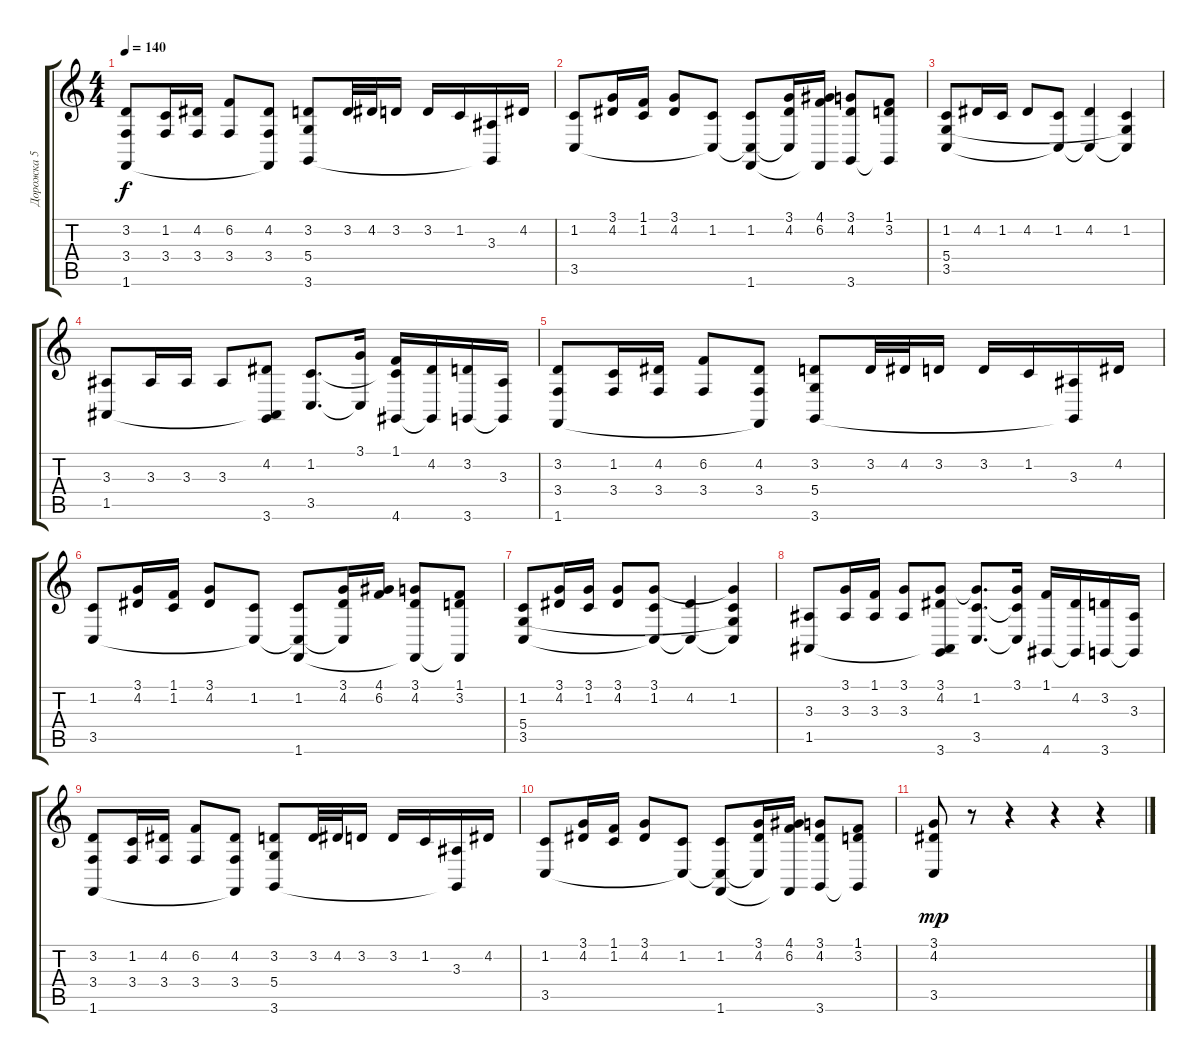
\track ("Дорожка 5" "Дорожка 5") {instrument accordion}
\staff {score tabs}
\tuning (E4 B3 G3 D3 A2 E2) {hide}
\ts (4 4)
\tempo 140
\clef g2
\ks c
(3.2 3.4 1.6).8{dy f} (1.2 3.4).16 (4.2 3.4).16 (6.2 3.4).8 (4.2 3.4 1.6{t}).8 (3.2 5.4 3.6).8 3.2.32 4.2.32 3.2.16 3.2.16 1.2.16 (3.3 3.6{t}).16 4.2.16 |
(1.2 3.5).8{volume 13} (3.1 4.2).16 (1.1 1.2).16 (3.1 4.2).8 (1.2 3.5{t}).8 (1.2 3.5{t} 1.6).8 (3.1 4.2 3.5{t}).16 (4.1 6.2 1.6{t}).16 (3.1 4.2 3.6).8 (1.1 3.2 3.6{t}).8 |
(1.2 5.4 3.5).8 4.2.16 1.2.16 4.2.8 (1.2 3.5{t}).8 (4.2 3.5{t}).4 (1.2 5.4{t} 3.5{t}).4 |
(3.3 1.5).8 3.3.16 3.3.16 3.3.8 (4.2 1.5{t} 3.6).8 (1.2 3.5).8{d} (3.1 3.5{t}).16 (1.1 1.2{t} 4.6).16 (4.2 4.6{t}).16 (3.2 3.6).16 (3.3 3.6{t}).16 |
(3.2 3.4 1.6).8 (1.2 3.4).16 (4.2 3.4).16 (6.2 3.4).8 (4.2 3.4 1.6{t}).8 (3.2 5.4 3.6).8 3.2.32 4.2.32 3.2.16 3.2.16 1.2.16 (3.3 3.6{t}).16 4.2.16 |
(1.2 3.5).8 (3.1 4.2).16 (1.1 1.2).16 (3.1 4.2).8 (1.2 3.5{t}).8 (1.2 3.5{t} 1.6).8 (3.1 4.2 3.5{t}).16 (4.1 6.2).16 (3.1 4.2 1.6{t}).8 (1.1 3.2 1.6{t}).8 |
(1.2 5.4 3.5).8 (3.1 4.2).16 (3.1 1.2).16 (3.1 4.2).8 (3.1 1.2 3.5{t}).8 (4.2 3.5{t}).4 (3.1{t} 1.2 5.4{t} 3.5{t}).4 |
(3.3 1.5).8 (3.1 3.3).16 (1.1 3.3).16 (3.1 3.3).8 (3.1 4.2 1.5{t} 3.6).8 (3.1{t} 1.2 3.5).8{d} (3.1 1.2{t} 3.5{t}).16 (1.1 4.6).16 (4.2 4.6{t}).16 (3.2 3.6).16 (3.3 3.6{t}).16 |
(3.2 3.4 1.6).8 (1.2 3.4).16 (4.2 3.4).16 (6.2 3.4).8 (4.2 3.4 1.6{t}).8 (3.2 5.4 3.6).8 3.2.32 4.2.32 3.2.16 3.2.16 1.2.16 (3.3 3.6{t}).16 4.2.16 |
(1.2 3.5).8 (3.1 4.2).16 (1.1 1.2).16 (3.1 4.2).8 (1.2 3.5{t}).8 (1.2 3.5{t} 1.6).8 (3.1 4.2 3.5{t}).16 (4.1 6.2 1.6{t}).16 (3.1 4.2 3.6).8 (1.1 3.2 3.6{t}).8 |
(3.1 4.2 3.5).8{dy mp} r.8 r.4 r.4 r.4
